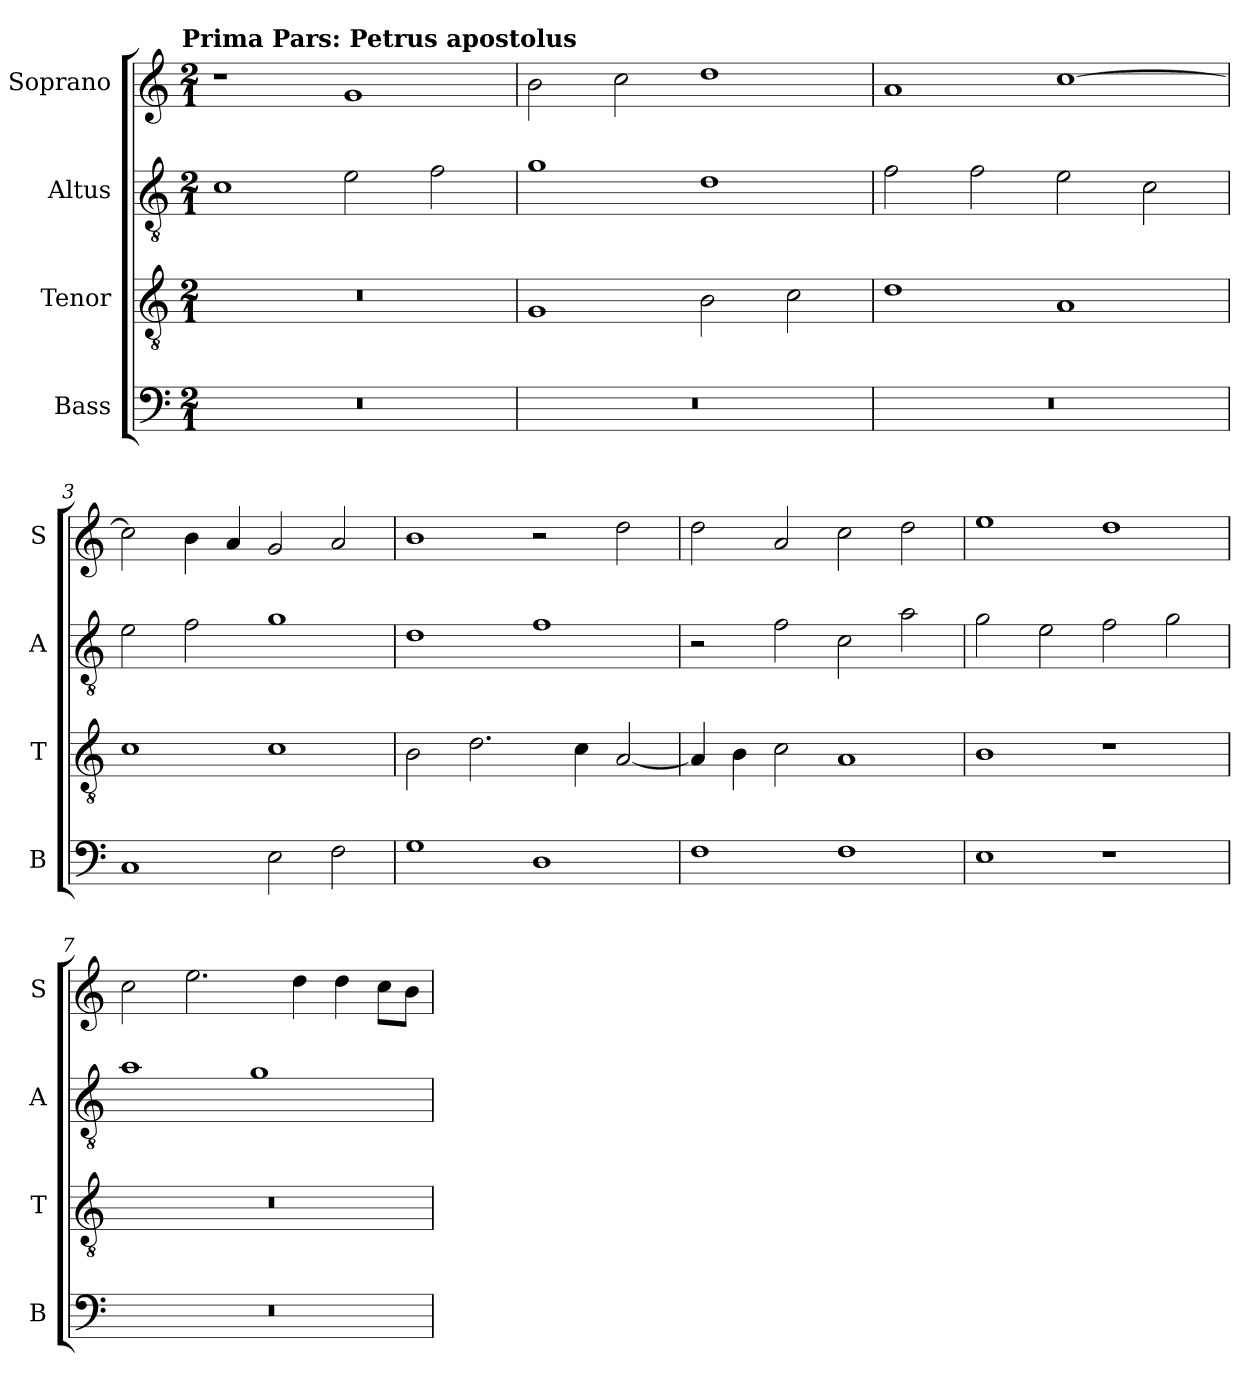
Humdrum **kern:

**kern	**kern	**kern	**kern
*part4	*part3	*part2	*part1
*staff4	*staff3	*staff2	*staff1
*I"Bass	*I"Tenor	*I"Altus	*I"Soprano
*I'B	*I'T	*I'A	*I'S
*clefF4	*clefGv2	*clefGv2	*clefG2
*k[]	*k[]	*k[]	*k[]
*C:	*C:	*C:	*C:
!!LO:TX:omd:t=Prima Pars&colon; Petrus apostolus
*M2/1	*M2/1	*M2/1	*M2/1
=	=	=	=
0r	0r	1c	1r
.	.	2e	1g
.	.	2f	.
=1	=1	=1	=1
0r	1G	1g	2b
.	.	.	2cc
.	2B	1d	1dd
.	2c	.	.
=2	=2	=2	=2
0r	1d	2f	1a
.	.	2f	.
.	1A	2e	[1cc
.	.	2c	.
=3	=3	=3	=3
1C	1c	2e	2cc]
.	.	2f	4b
.	.	.	4a
2E	1c	1g	2g
2F	.	.	2a
=4	=4	=4	=4
1G	2B	1d	1b
.	2.d	.	.
1D	.	1f	2r
.	4c	.	.
.	[2A	.	2dd
=5	=5	=5	=5
1F	4A]	2r	2dd
.	4B	.	.
.	2c	2f	2a
1F	1A	2c	2cc
.	.	2a	2dd
=6	=6	=6	=6
1E	1B	2g	1ee
.	.	2e	.
1r	1r	2f	1dd
.	.	2g	.
=7	=7	=7	=7
0r	0r	1a	2cc
.	.	.	2.ee
.	.	1g	.
.	.	.	4dd
.	.	.	4dd
.	.	.	8ccL
.	.	.	8bJ
=	=	=	=
*-	*-	*-	*-
